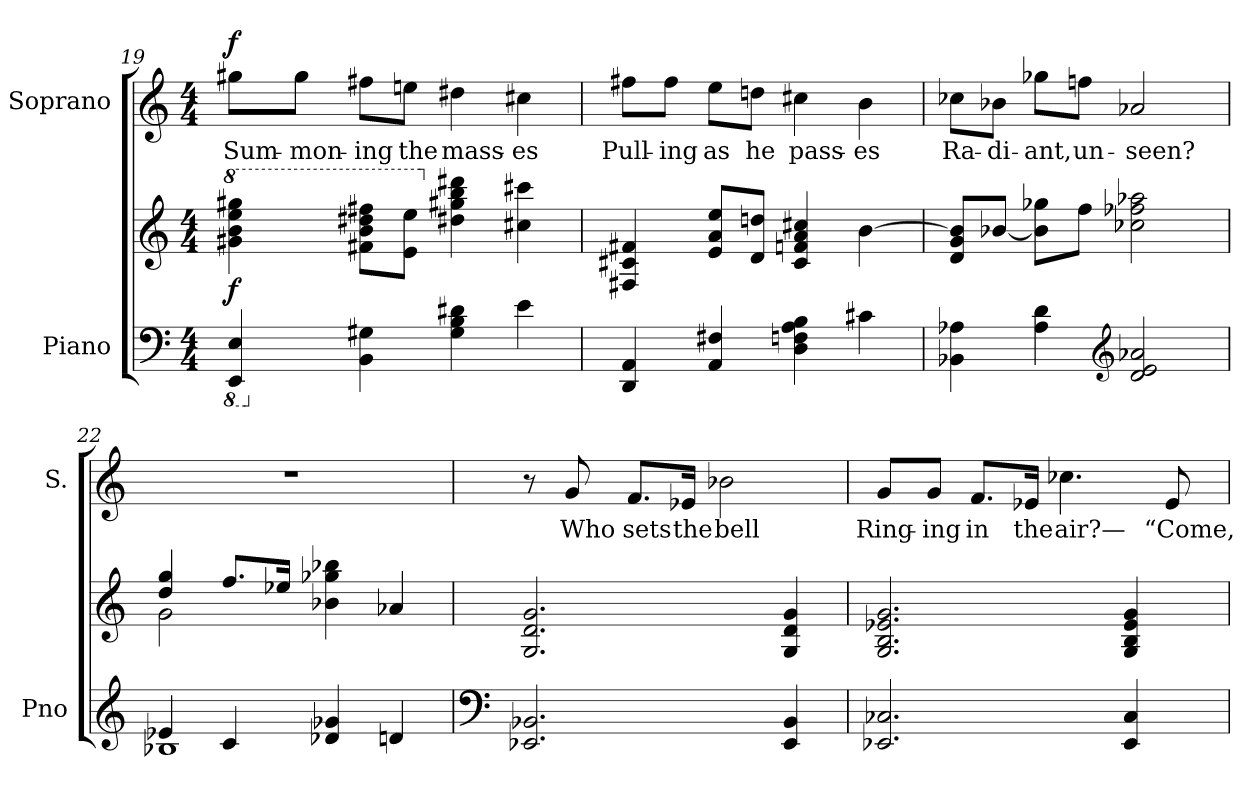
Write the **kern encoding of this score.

**kern	**kern	**dynam	**kern	**text	**dynam
*part2	*part2	*part2	*part1	*part1	*part1
*staff3	*staff2	*staff2/3	*staff1	*staff1	*staff1
*I"Piano	*	*	*I"Soprano	*	*
*I'Pno	*	*	*I'S.	*	*
!!LO:PB:g=z
*clefF4	*clefG2	*	*clefG2	*	*
*k[]	*k[]	*	*k[]	*	*
*C:	*C:	*	*C:	*	*
*M4/4	*M4/4	*	*M4/4	*	*
*8ba	*	*	*	*	*
*	*8va	*	*	*	*
=19	=19	=19	=19	=19	=19
!	!	!LO:DY:b	!	!LO:LY:b	!LO:DY:a
4EE/ 4EEE/	4ggg#X\ 4eee\ 4bb\ 4gg#X\	f	8gg#X\L	Sum-	f
!	!	!	!	!LO:LY:b	!
.	.	.	8gg#\J	-mon-	.
*X8ba	*	*	*	*	*
!	!	!	!	!LO:LY:b	!
4G#X\ 4BB\	8fff#X\ 8ddd#X\ 8bb\ 8ff#X\L	.	8ff#X\L	-ing	.
!	!	!	!	!LO:LY:b	!
.	8eee\ 8ee\J	.	8een\J	the	.
*	*X8va	*	*	*	*
!	!	!	!	!LO:LY:b	!
4d#X\ 4B\ 4G#\	4ddd#X\ 4bb\ 4gg#X\ 4dd#X\	.	4dd#X\	mass-	.
!	!	!	!	!LO:LY:b	!
4e\	4ccc#X\ 4cc#X\	.	4cc#X\	-es	.
=20	=20	=20	=20	=20	=20
!	!	!	!	!LO:LY:b	!
4AA/ 4DD/	4f#X/ 4c#X/ 4F#X/	.	8ff#X\L	Pull-	.
!	!	!	!	!LO:LY:b	!
.	.	.	8ff#\J	-ing	.
!	!	!	!	!LO:LY:b	!
4F#X/ 4AA/	8ee/ 8a/ 8e/L	.	8ee\L	as	.
!	!	!	!	!LO:LY:b	!
.	8ddn/ 8d/J	.	8ddn\J	he	.
!	!	!	!	!LO:LY:b	!
4B\ 4A\ 4Fn\ 4D\	4cc#X/ 4a/ 4fn/ 4c#/	.	4cc#X\	pass-	.
!	!	!	!	!LO:LY:b	!
4c#X\	[>4b\	.	4b\	-es	.
=21	=21	=21	=21	=21	=21
!	!	!	!	!LO:LY:b	!
4A-X\ 4BB-X\	8b/] 8g/ 8d/L	.	8cc-X\L	Ra-	.
!	!	!	!	!LO:LY:b	!
.	[<8b-X/J	.	8b-X\J	-di-	.
!	!	!	!	!LO:LY:b	!
4d\ 4A-\	8gg-X\ 8b-\]L	.	8gg-X\L	-ant,	.
!	!	!	!	!LO:LY:b	!
.	8ff\J	.	8ffn\J	un-	.
*clefG2	*	*	*	*	*
!	!	!	!	!LO:LY:b	!
2a-X/ 2e/ 2d/	2aa-X\ 2ff-X\ 2cc-X\	.	2a-X/	-seen?	.
!!LO:LB:g=z
=22	=22	=22	=22	=22	=22
*^	*^	*	*	*	*
4e-X/	1B-X	4gg/ 4dd/	2g\	.	1r	.	.
4c/	.	8.ff/L	.	.	.	.	.
.	.	16ee-X/Jk	.	.	.	.	.
4g-X/ 4d-X/	.	4bb-X\ 4gg-X\ 4b-X\	2ryy	.	.	.	.
4dn/	.	4a-X/	.	.	.	.	.
*v	*v	*	*	*	*	*	*
*	*v	*v	*	*	*	*
=23	=23	=23	=23	=23	=23
*clefF4	*	*	*	*	*
2.BB-X/ 2.EE-X/	2.g/ 2.d/ 2.G/	.	8r	.	.
!	!	!	!	!LO:LY:b	!
.	.	.	8g/	Who	.
!	!	!	!	!LO:LY:b	!
.	.	.	8.f/L	sets	.
!	!	!	!	!LO:LY:b	!
.	.	.	16e-X/Jk	the	.
!	!	!	!	!LO:LY:b	!
.	.	.	2b-X\	bell	.
4BB-/ 4EE-/	4g/ 4d/ 4G/	.	.	.	.
=24	=24	=24	=24	=24	=24
!	!	!	!	!LO:LY:b	!
2.C-X/ 2.EE-X/	2.g/ 2.e-X/ 2.B/ 2.G/	.	8g/L	Ring-	.
!	!	!	!	!LO:LY:b	!
.	.	.	8g/J	-ing	.
!	!	!	!	!LO:LY:b	!
.	.	.	8.f/L	in	.
!	!	!	!	!LO:LY:b	!
.	.	.	16e-X/Jk	the	.
!	!	!	!	!LO:LY:b	!
.	.	.	4.cc-X\	air?—	.
4C-/ 4EE-/	4g/ 4e-/ 4B/ 4G/	.	.	.	.
!	!	!	!	!LO:LY:b	!
.	.	.	8e-/	“Come,	.
=	=	=	=	=	=
*-	*-	*-	*-	*-	*-
